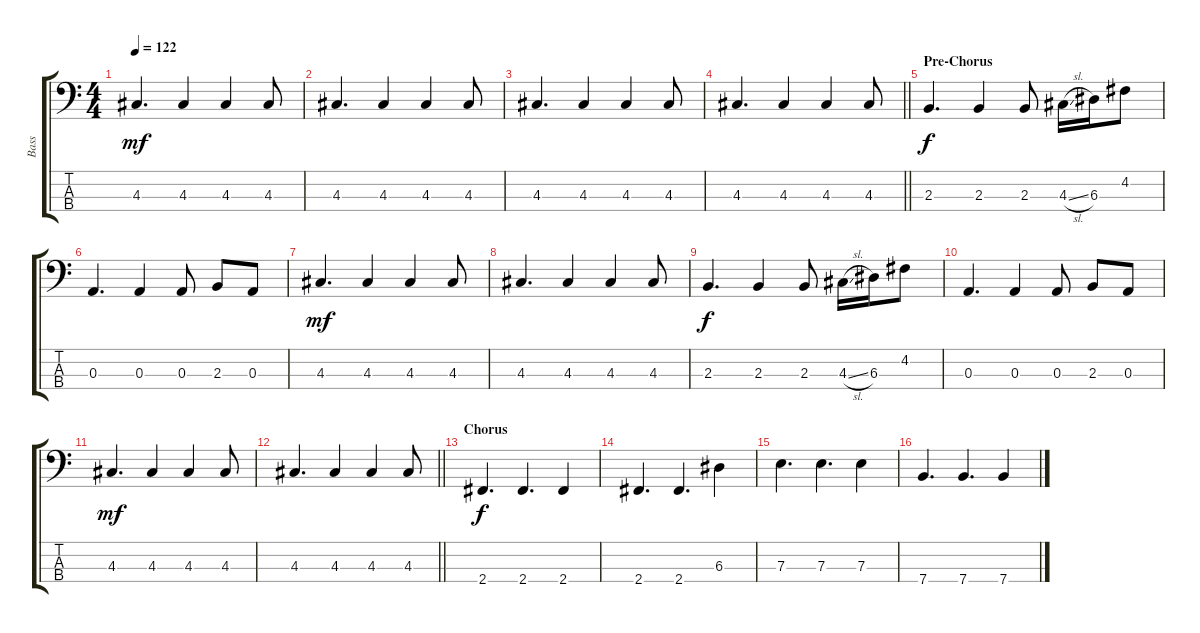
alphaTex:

\track ("Bass" "Bass") {instrument electricbasspick}
\staff {score tabs}
\tuning (G2 D2 A1 E1) {hide}
\ts (4 4)
\tempo 122
\clef f4
\ks c
4.3.4{d dy mf} 4.3.4 4.3.4 4.3.8 |
4.3.4{d} 4.3.4 4.3.4 4.3.8 |
4.3.4{d} 4.3.4 4.3.4 4.3.8 |
\barLineRight lightlight
4.3.4{d} 4.3.4 4.3.4 4.3.8 |
\section ("" "Pre-Chorus")
2.3.4{d dy f} 2.3.4 2.3.8 4.3{sl}.16 6.3.16 4.2.8 |
0.3.4{d} 0.3.4 0.3.8 2.3.8 0.3.8 |
4.3.4{d dy mf} 4.3.4 4.3.4 4.3.8 |
4.3.4{d} 4.3.4 4.3.4 4.3.8 |
2.3.4{d dy f} 2.3.4 2.3.8 4.3{sl}.16 6.3.16 4.2.8 |
0.3.4{d} 0.3.4 0.3.8 2.3.8 0.3.8 |
4.3.4{d dy mf} 4.3.4 4.3.4 4.3.8 |
\barLineRight lightlight
4.3.4{d} 4.3.4 4.3.4 4.3.8 |
\section ("" "Chorus")
2.4.4{d dy f} 2.4.4{d} 2.4.4 |
2.4.4{d} 2.4.4{d} 6.3.4 |
7.3.4{d} 7.3.4{d} 7.3.4 |
7.4.4{d} 7.4.4{d} 7.4.4
